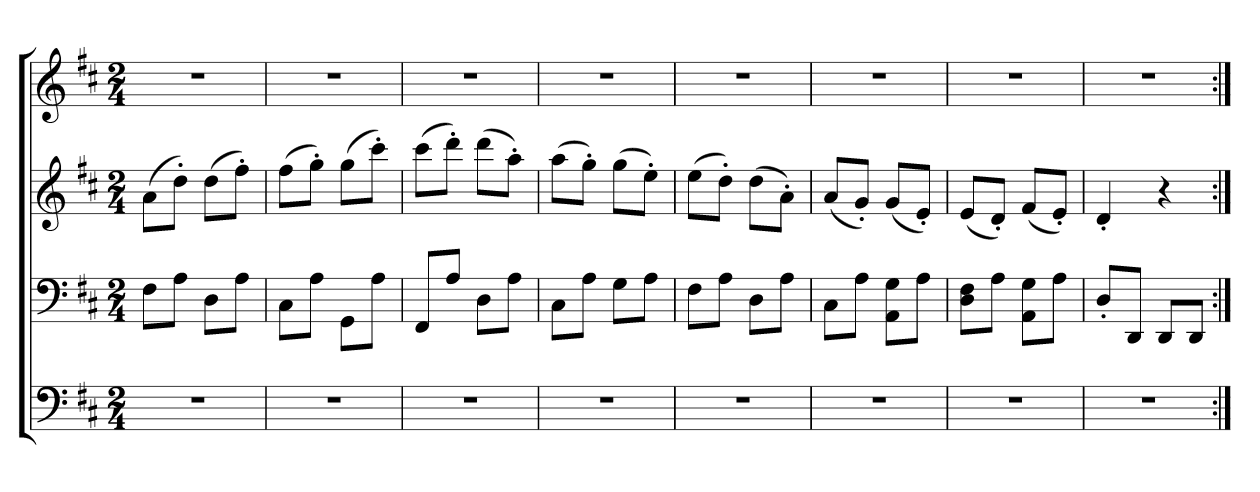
**kern	**kern	**kern	**kern
*part4	*part3	*part2	*part1
*staff4	*staff3	*staff2	*staff1
*clefF4	*clefF4	*clefG2	*clefG2
*k[f#c#]	*k[f#c#]	*k[f#c#]	*k[f#c#]
*D:	*D:	*D:	*D:
*M2/4	*M2/4	*M2/4	*M2/4
=	=	=	=
2r	8F#L	(8aL	2r
.	8AJ	8dd'J)	.
.	8DL	(8ddL	.
.	8AJ	8ff#'J)	.
=	=	=	=
2r	8C#L	(8ff#L	2r
.	8AJ	8gg'J)	.
.	8GGL	(8ggL	.
.	8AJ	8ccc#'J)	.
=	=	=	=
2r	8FF#L	(8ccc#L	2r
.	8AJ	8ddd'J)	.
.	8DL	(8dddL	.
.	8AJ	8aa'J)	.
=	=	=	=
2r	8C#L	(8aaL	2r
.	8AJ	8gg'J)	.
.	8GL	(8ggL	.
.	8AJ	8ee'J)	.
=	=	=	=
2r	8F#L	(8eeL	2r
.	8AJ	8dd'J)	.
.	8DL	(8ddL	.
.	8AJ	8a'J)	.
=	=	=	=
2r	8C#L	(8aL	2r
.	8AJ	8g'J)	.
.	8AA 8GL	(8gL	.
.	8AJ	8e'J)	.
=	=	=	=
2r	8D 8F#L	(8eL	2r
.	8AJ	8d'J)	.
.	8AA 8GL	(8f#L	.
.	8AJ	8e'J)	.
=	=	=	=
2r	8D'L	4d'	2r
.	8DDJ	.	.
.	8DDL	4r	.
.	8DDJ	.	.
=:|!	=:|!	=:|!	=:|!
*-	*-	*-	*-
